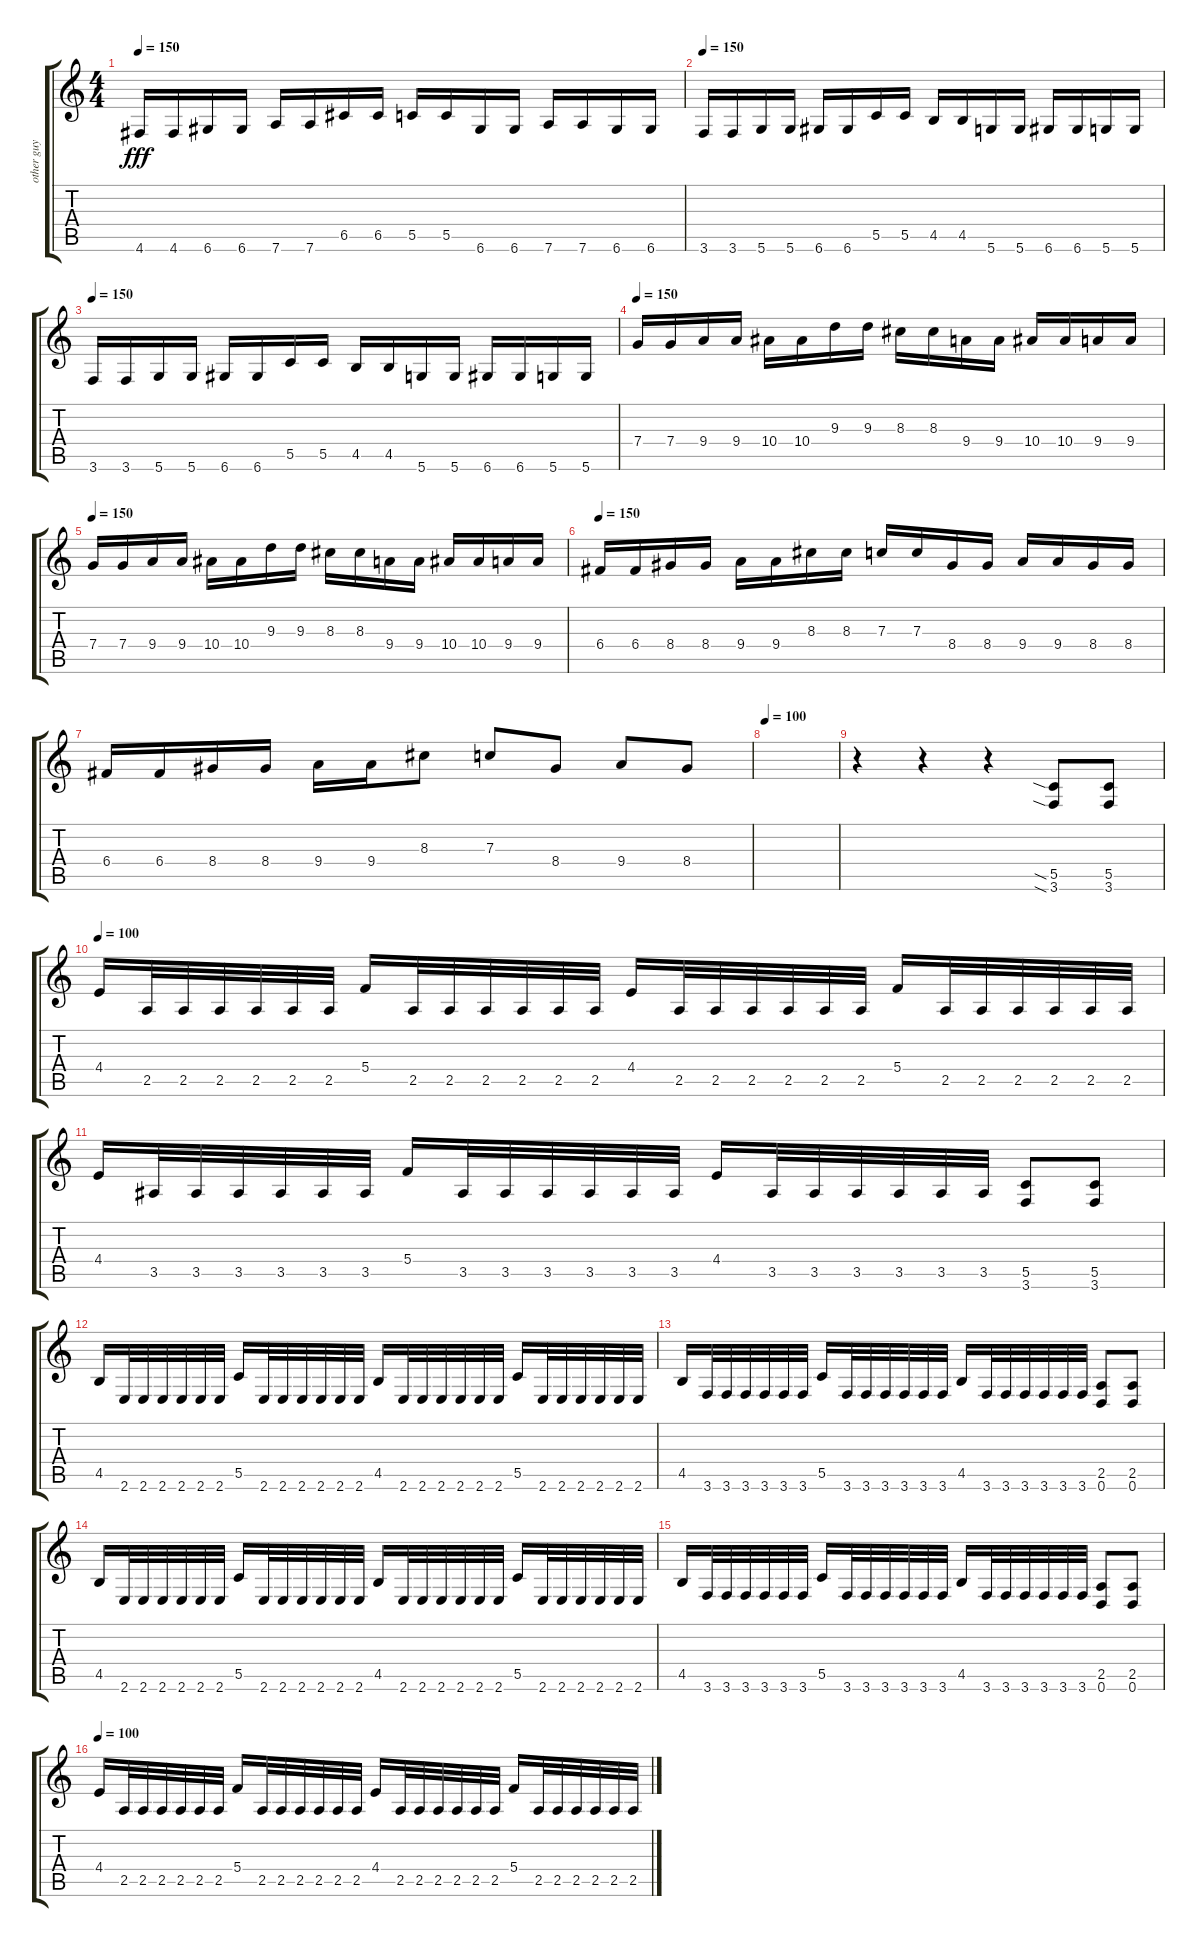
\track ("other guy" "other guy") {instrument distortionguitar}
\staff {score tabs}
\tuning (D4 A3 F3 C3 G2 D2) {hide}
\ts (4 4)
\tempo 150
\clef g2
\ks c
4.6.16{dy fff} 4.6.16 6.6.16 6.6.16 7.6.16 7.6.16 6.5.16 6.5.16 5.5.16 5.5.16 6.6.16 6.6.16 7.6.16 7.6.16 6.6.16 6.6.16 |
\tempo 150
3.6.16 3.6.16 5.6.16 5.6.16 6.6.16 6.6.16 5.5.16 5.5.16 4.5.16 4.5.16 5.6.16 5.6.16 6.6.16 6.6.16 5.6.16 5.6.16 |
\tempo 150
3.6.16 3.6.16 5.6.16 5.6.16 6.6.16 6.6.16 5.5.16 5.5.16 4.5.16 4.5.16 5.6.16 5.6.16 6.6.16 6.6.16 5.6.16 5.6.16 |
\tempo 150
7.4.16 7.4.16 9.4.16 9.4.16 10.4.16 10.4.16 9.3.16 9.3.16 8.3.16 8.3.16 9.4.16 9.4.16 10.4.16 10.4.16 9.4.16 9.4.16 |
\tempo 150
7.4.16 7.4.16 9.4.16 9.4.16 10.4.16 10.4.16 9.3.16 9.3.16 8.3.16 8.3.16 9.4.16 9.4.16 10.4.16 10.4.16 9.4.16 9.4.16 |
\tempo 150
6.4.16 6.4.16 8.4.16 8.4.16 9.4.16 9.4.16 8.3.16 8.3.16 7.3.16 7.3.16 8.4.16 8.4.16 9.4.16 9.4.16 8.4.16 8.4.16 |
6.4.16 6.4.16 8.4.16 8.4.16 9.4.16 9.4.16 8.3.8{instrument guitarharmonics} 7.3.8 8.4.8 9.4.8 8.4.8 |
\tempo 100
|
r.4{instrument distortionguitar} r.4 r.4 (5.5{sia} 3.6{sia}).8{instrument distortionguitar} (5.5 3.6).8 |
\tempo 100
4.4.16{instrument distortionguitar} 2.5.32 2.5.32 2.5.32 2.5.32 2.5.32 2.5.32 5.4.16 2.5.32 2.5.32 2.5.32 2.5.32 2.5.32 2.5.32 4.4.16{instrument distortionguitar} 2.5.32 2.5.32 2.5.32 2.5.32 2.5.32 2.5.32 5.4.16 2.5.32 2.5.32 2.5.32 2.5.32 2.5.32 2.5.32 |
4.4.16 3.5.32 3.5.32 3.5.32 3.5.32 3.5.32 3.5.32 5.4.16 3.5.32 3.5.32 3.5.32 3.5.32 3.5.32 3.5.32 4.4.16 3.5.32 3.5.32 3.5.32 3.5.32 3.5.32 3.5.32 (5.5 3.6).8 (5.5 3.6).8 |
4.5.16 2.6.32 2.6.32 2.6.32 2.6.32 2.6.32 2.6.32 5.5.16 2.6.32 2.6.32 2.6.32 2.6.32 2.6.32 2.6.32 4.5.16 2.6.32 2.6.32 2.6.32 2.6.32 2.6.32 2.6.32 5.5.16 2.6.32 2.6.32 2.6.32 2.6.32 2.6.32 2.6.32 |
4.5.16 3.6.32 3.6.32 3.6.32 3.6.32 3.6.32 3.6.32 5.5.16 3.6.32 3.6.32 3.6.32 3.6.32 3.6.32 3.6.32 4.5.16 3.6.32 3.6.32 3.6.32 3.6.32 3.6.32 3.6.32 (2.5 0.6).8 (2.5 0.6).8 |
4.5.16 2.6.32 2.6.32 2.6.32 2.6.32 2.6.32 2.6.32 5.5.16 2.6.32 2.6.32 2.6.32 2.6.32 2.6.32 2.6.32 4.5.16 2.6.32 2.6.32 2.6.32 2.6.32 2.6.32 2.6.32 5.5.16 2.6.32 2.6.32 2.6.32 2.6.32 2.6.32 2.6.32 |
4.5.16 3.6.32 3.6.32 3.6.32 3.6.32 3.6.32 3.6.32 5.5.16 3.6.32 3.6.32 3.6.32 3.6.32 3.6.32 3.6.32 4.5.16 3.6.32 3.6.32 3.6.32 3.6.32 3.6.32 3.6.32 (2.5 0.6).8 (2.5 0.6).8 |
\tempo 100
4.4.16{instrument distortionguitar} 2.5.32 2.5.32 2.5.32 2.5.32 2.5.32 2.5.32 5.4.16 2.5.32 2.5.32 2.5.32 2.5.32 2.5.32 2.5.32 4.4.16{instrument distortionguitar} 2.5.32 2.5.32 2.5.32 2.5.32 2.5.32 2.5.32 5.4.16 2.5.32 2.5.32 2.5.32 2.5.32 2.5.32 2.5.32
